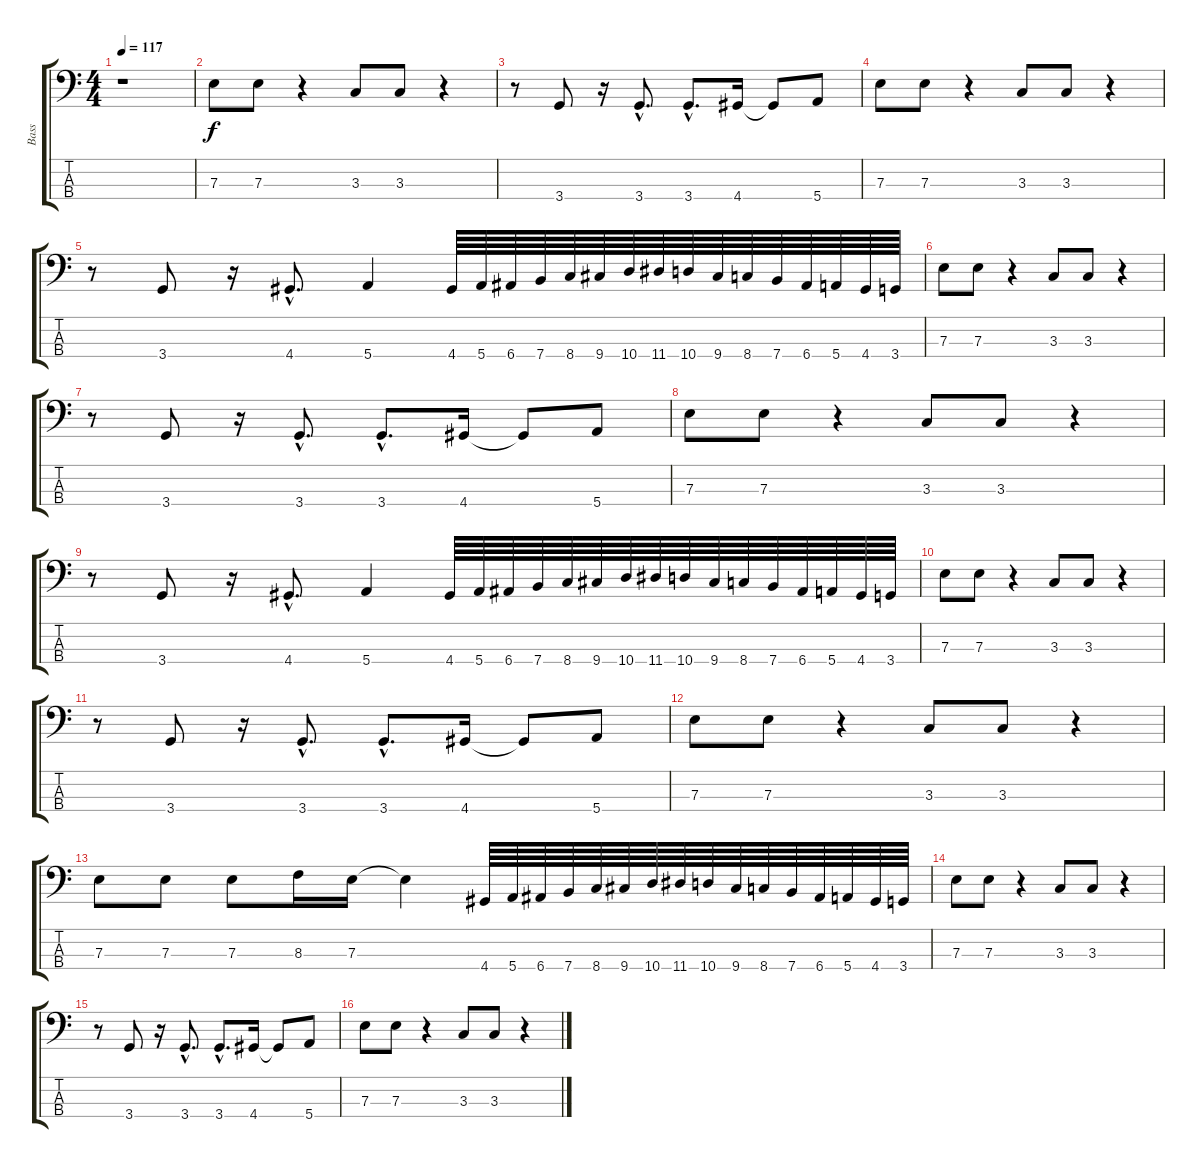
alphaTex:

\track ("Bass" "Bass") {instrument acousticbass}
\staff {score tabs}
\tuning (G2 D2 A1 E1) {hide}
\ts (4 4)
\tempo 117
\clef f4
\ks c
r.1{dy f instrument acousticbass} |
7.3.8 7.3.8 r.4 3.3.8 3.3.8 r.4 |
r.8 3.4.8 r.16 3.4{hac}.8{d} 3.4{hac}.8{d} 4.4.16 4.4{t}.8 5.4.8 |
7.3.8 7.3.8 r.4 3.3.8 3.3.8 r.4 |
r.8 3.4.8 r.16 4.4{hac}.8{d} 5.4.4 4.4.64 5.4.64 6.4.64 7.4.64 8.4.64 9.4.64 10.4.64 11.4.64 10.4.64 9.4.64 8.4.64 7.4.64 6.4.64 5.4.64 4.4.64 3.4.64 |
7.3.8 7.3.8 r.4 3.3.8 3.3.8 r.4 |
r.8 3.4.8 r.16 3.4{hac}.8{d} 3.4{hac}.8{d} 4.4.16 4.4{t}.8 5.4.8 |
7.3.8 7.3.8 r.4 3.3.8 3.3.8 r.4 |
r.8 3.4.8 r.16 4.4{hac}.8{d} 5.4.4 4.4.64 5.4.64 6.4.64 7.4.64 8.4.64 9.4.64 10.4.64 11.4.64 10.4.64 9.4.64 8.4.64 7.4.64 6.4.64 5.4.64 4.4.64 3.4.64 |
7.3.8 7.3.8 r.4 3.3.8 3.3.8 r.4 |
r.8 3.4.8 r.16 3.4{hac}.8{d} 3.4{hac}.8{d} 4.4.16 4.4{t}.8 5.4.8 |
7.3.8 7.3.8 r.4 3.3.8 3.3.8 r.4 |
7.3.8 7.3.8 7.3.8 8.3.16 7.3.16 7.3{t}.4 4.4.64 5.4.64 6.4.64 7.4.64 8.4.64 9.4.64 10.4.64 11.4.64 10.4.64 9.4.64 8.4.64 7.4.64 6.4.64 5.4.64 4.4.64 3.4.64 |
7.3.8 7.3.8 r.4 3.3.8 3.3.8 r.4 |
r.8 3.4.8 r.16 3.4{hac}.8{d} 3.4{hac}.8{d} 4.4.16 4.4{t}.8 5.4.8 |
7.3.8 7.3.8 r.4 3.3.8 3.3.8 r.4
